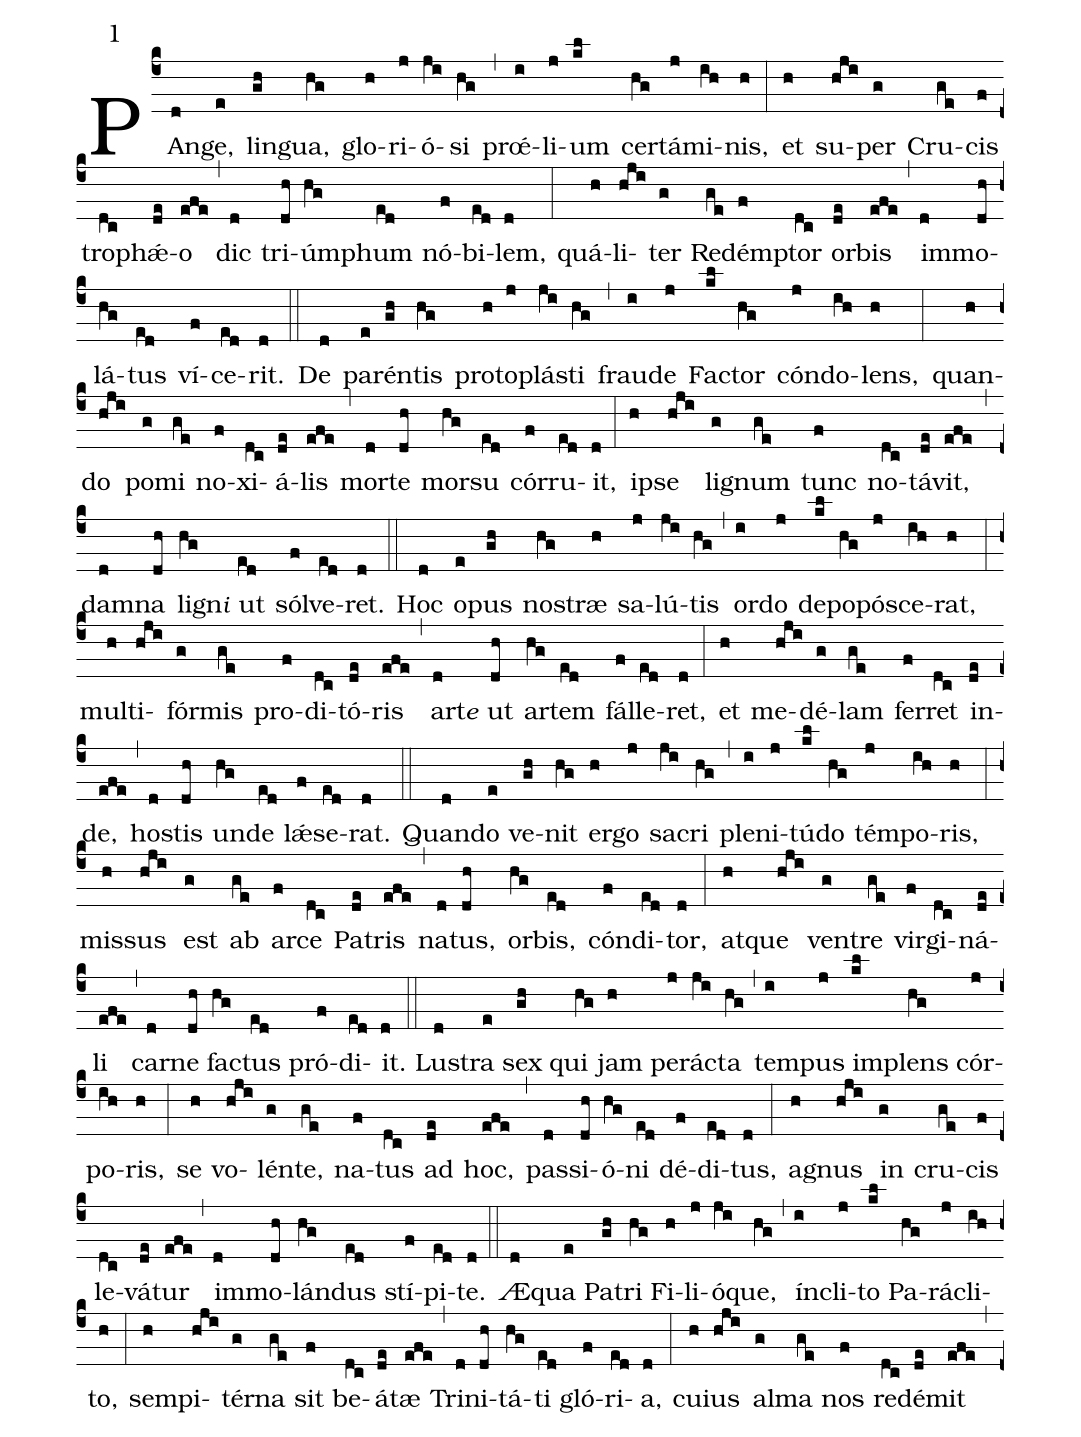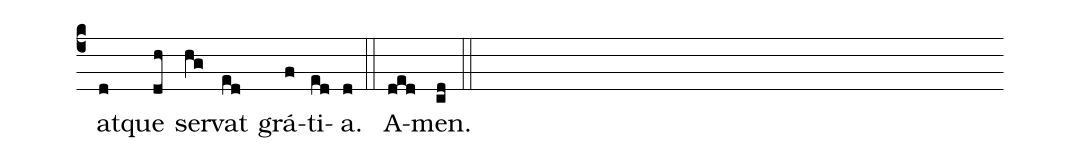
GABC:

mode: 1;
%%
(c4)
PAn(d)ge,(e) lin(gh)gua,(hg) glo(h)ri(j)ó(ji)si(hg) (,)
prœ́(i)li(j)um(kl) cer(hg)tá(j)mi(ih)nis,(h) (:)
et(h) su(hji)per(g) Cru(ge)cis(f) tro(dc)phǽ(de)o(efe) (,)
dic(d) tri(dh)úm(hg)phum(ed) nó(f)bi(ed)lem,(d) (:)
quá(h)li(hji)ter(g) Red(ge)ém(f)ptor(dc) or(de)bis(efe) (,)
im(d)mo(dh)lá(hg)tus(ed) ví(f)ce(ed)rit.(d) (::)

De(d) pa(e)rén(gh)tis(hg) pro(h)to(j)plá(ji)sti(hg) (,)
frau(i)de(j) Fa(kl)ctor(hg) cón(j)do(ih)lens,(h) (:)
quan(h)do(hji) po(g)mi(ge) no(f)xi(dc)á(de)lis(efe) (,)
mor(d)te(dh) mor(hg)su(ed) cór(f)ru(ed)it,(d) (:)
i(h)pse(hji) li(g)gnum(ge) tunc(f) no(dc)tá(de)vit,(efe) (,)
dam(d)na(dh) li(hg)gn<e>i</e> {u}t(ed) sól(f)ve(ed)ret.(d) (::)

Hoc(d) o(e)pus(gh) no(hg)stræ(h) sa(j)lú(ji)tis(hg) (,)
or(i)do(j) de(kl)po(hg)pó(j)sce(ih)rat,(h) (:)
mul(h)ti(hji)fór(g)mis(ge) pro(f)di(dc)tó(de)ris(efe) (,)
ar(d)t<e>e</e> {u}t(dh) ar(hg)tem(ed) fál(f)le(ed)ret,(d) (:)
et(h) me(hji)dé(g)lam(ge) fer(f)ret(dc) in(de)de,(efe) (,)
ho(d)stis(dh) un(hg)de(ed) lǽ(f)se(ed)rat.(d) (::)

Quan(d)do(e) ve(gh)nit(hg) er(h)go(j) sa(ji)cri(hg) (,)
ple(i)ni(j)tú(kl)do(hg) tém(j)po(ih)ris,(h) (:)
mis(h)sus(hji) est(g) ab(ge) ar(f)ce(dc) Pa(de)tris(efe) (,)
na(d)tus,(dh) or(hg)bis,(ed) cón(f)di(ed)tor,(d) (:)
at(h)que(hji) ven(g)tre(ge) vir(f)gi(dc)ná(de)li(efe) (,)
car(d)ne(dh) fa(hg)ctus(ed) pró(f)di(ed)it.(d) (::)

Lu(d)stra(e) sex(gh) qui(hg) jam(h) per(j)á(ji)cta(hg) (,)
tem(i)pus(j) im(kl)plens(hg) cór(j)po(ih)ris,(h) (:)
se(h) vo(hji)lén(g)te,(ge) na(f)tus(dc) ad(de) hoc,(efe) (,)
pas(d)si(dh)ó(hg)ni(ed) dé(f)di(ed)tus,(d) (:)
a(h)gnus(hji) in(g) cru(ge)cis(f) le(dc)vá(de)tur(efe) (,)
im(d)mo(dh)lán(hg)dus(ed) stí(f)pi(ed)te.(d) (::)

Æ(d)qua(e) Pa(gh)tri(hg) Fi(h)li(j)ó(ji)que,(hg) (,)
ín(i)cli(j)to(kl) Pa(hg)rá(j)cli(ih)to,(h) (:)
sem(h)pi(hji)tér(g)na(ge) sit(f) be(dc)á(de)tæ(efe) (,)
Tri(d)ni(dh)tá(hg)ti(ed) gló(f)ri(ed)a,(d) (:)
cu(h)ius(hji) al(g)ma(ge) nos(f) red(dc)é(de)mit(efe) (,)
at(d)que(dh) ser(hg)vat(ed) grá(f)ti(ed)a.(d) (::)

A(ded)men.(cd) (::)
